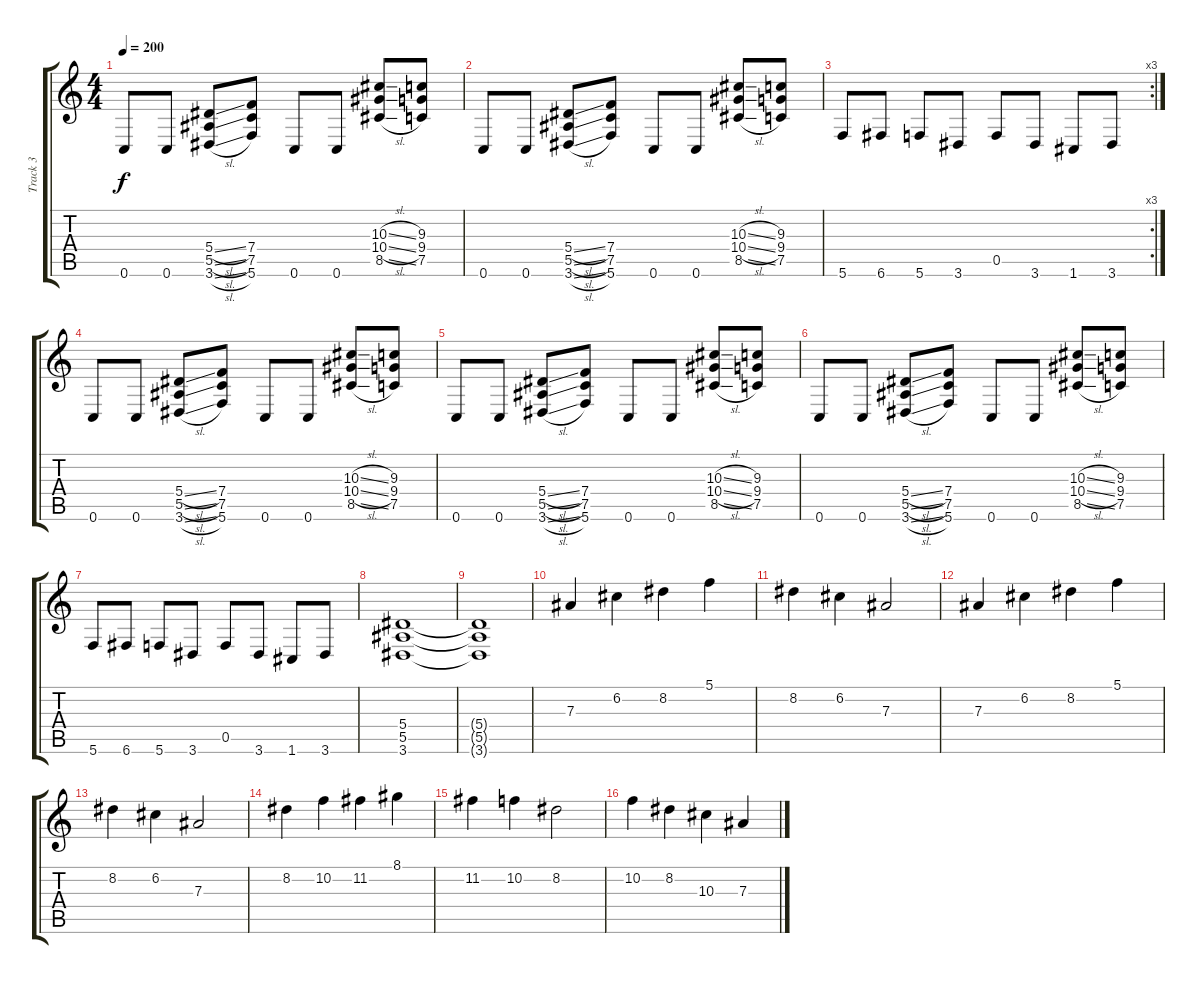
\track ("Track 3" "Track 3") {instrument distortionguitar}
\staff {score tabs}
\tuning (C4 G3 Eb3 Bb2 F2 C2) {hide}
\ts (4 4)
\tempo 200
\clef g2
\ks c
0.6.8{dy f} 0.6.8 (5.4{sl} 5.5{sl} 3.6{sl}).8 (7.4 7.5 5.6).8 0.6.8 0.6.8 (10.3{sl} 10.4{sl} 8.5{sl}).8 (9.3 9.4 7.5).8 |
0.6.8 0.6.8 (5.4{sl} 5.5{sl} 3.6{sl}).8 (7.4 7.5 5.6).8 0.6.8 0.6.8 (10.3{sl} 10.4{sl} 8.5{sl}).8 (9.3 9.4 7.5).8 |
\rc 3
5.6.8 6.6.8 5.6.8 3.6.8 0.5.8 3.6.8 1.6.8 3.6.8 |
0.6.8 0.6.8 (5.4{sl} 5.5{sl} 3.6{sl}).8 (7.4 7.5 5.6).8 0.6.8 0.6.8 (10.3{sl} 10.4{sl} 8.5{sl}).8 (9.3 9.4 7.5).8 |
0.6.8 0.6.8 (5.4{sl} 5.5{sl} 3.6{sl}).8 (7.4 7.5 5.6).8 0.6.8 0.6.8 (10.3{sl} 10.4{sl} 8.5{sl}).8 (9.3 9.4 7.5).8 |
0.6.8 0.6.8 (5.4{sl} 5.5{sl} 3.6{sl}).8 (7.4 7.5 5.6).8 0.6.8 0.6.8 (10.3{sl} 10.4{sl} 8.5{sl}).8 (9.3 9.4 7.5).8 |
5.6.8 6.6.8 5.6.8 3.6.8 0.5.8 3.6.8 1.6.8 3.6.8 |
(5.4 5.5 3.6).1{volume 3} |
(5.4{t} 5.5{t} 3.6{t}).1 |
7.3.4{volume 16 instrument electricguitarjazz} 6.2.4 8.2.4 5.1.4 |
8.2.4 6.2.4 7.3.2 |
7.3.4{volume 16 instrument electricguitarjazz} 6.2.4 8.2.4 5.1.4 |
8.2.4 6.2.4 7.3.2 |
8.2.4 10.2.4 11.2.4 8.1.4 |
11.2.4 10.2.4 8.2.2 |
10.2.4 8.2.4 10.3.4 7.3.4
